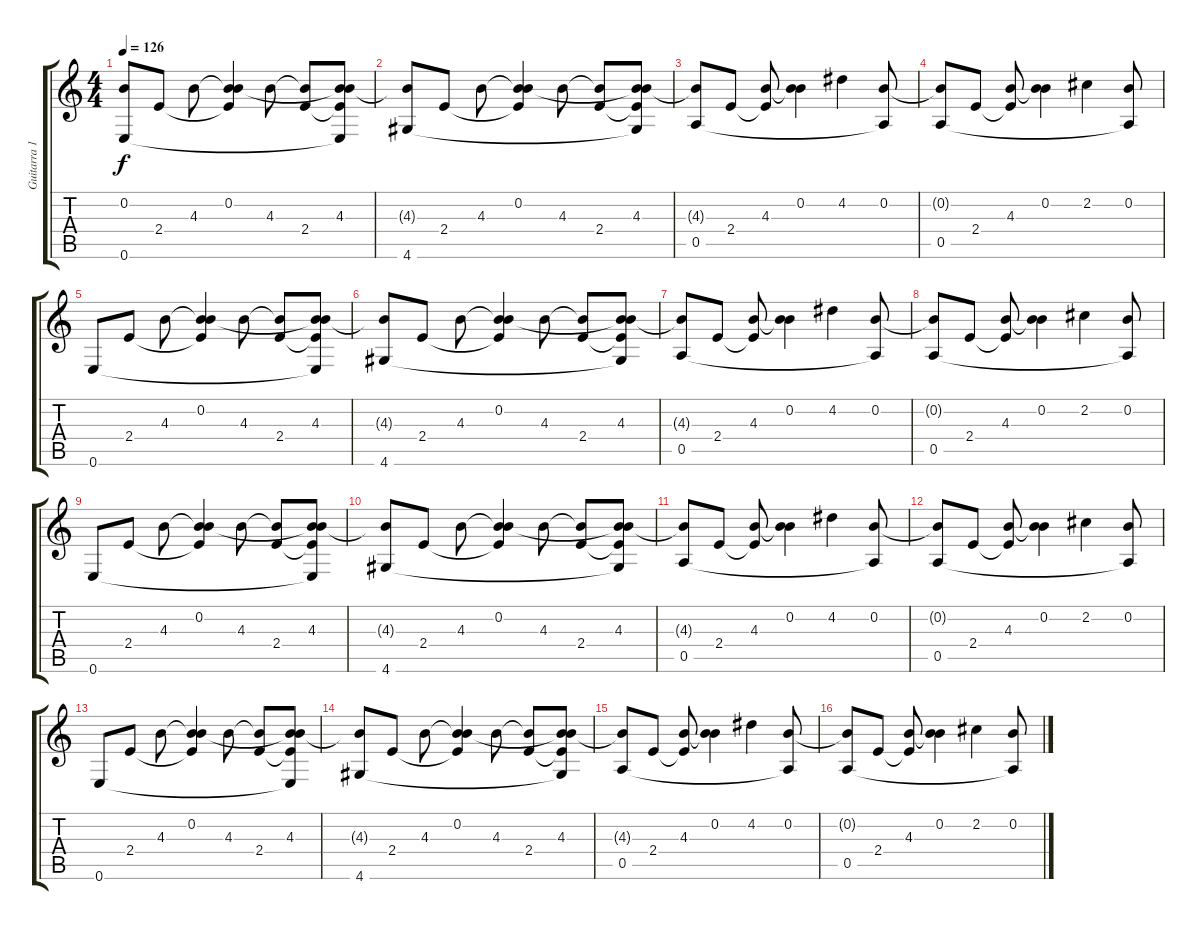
\track ("Guitarra 1" "Guitarra 1") {instrument acousticguitarsteel}
\staff {score tabs}
\tuning (E4 B3 G3 D3 A2 E2) {hide}
\ts (4 4)
\tempo 126
\clef g2
\ks c
(0.2{t} 0.6).8{dy f} 2.4.8 4.3.8 (0.2 4.3{t} 2.4{t}).4 4.3.8 (4.3{t} 2.4).8 (0.2{t} 4.3 2.4{t} 0.6{t}).8 |
(4.3{t} 4.6).8 2.4.8 4.3.8 (0.2 4.3{t} 2.4{t}).4 4.3.8 (4.3{t} 2.4).8 (0.2{t} 4.3 2.4{t} 4.6{t}).8 |
(4.3{t} 0.5).8 2.4.8 (4.3 2.4{t}).8 (0.2 4.3{t}).4 4.2.4 (0.2 0.5{t}).8 |
(0.2{t} 0.5).8 2.4.8 (4.3 2.4{t}).8 (0.2 4.3{t}).4 2.2.4 (0.2 0.5{t}).8 |
0.6.8 2.4.8 4.3.8 (0.2 4.3{t} 2.4{t}).4 4.3.8 (4.3{t} 2.4).8 (0.2{t} 4.3 2.4{t} 0.6{t}).8 |
(4.3{t} 4.6).8 2.4.8 4.3.8 (0.2 4.3{t} 2.4{t}).4 4.3.8 (4.3{t} 2.4).8 (0.2{t} 4.3 2.4{t} 4.6{t}).8 |
(4.3{t} 0.5).8 2.4.8 (4.3 2.4{t}).8 (0.2 4.3{t}).4 4.2.4 (0.2 0.5{t}).8 |
(0.2{t} 0.5).8 2.4.8 (4.3 2.4{t}).8 (0.2 4.3{t}).4 2.2.4 (0.2 0.5{t}).8 |
0.6.8 2.4.8 4.3.8 (0.2 4.3{t} 2.4{t}).4 4.3.8 (4.3{t} 2.4).8 (0.2{t} 4.3 2.4{t} 0.6{t}).8 |
(4.3{t} 4.6).8 2.4.8 4.3.8 (0.2 4.3{t} 2.4{t}).4 4.3.8 (4.3{t} 2.4).8 (0.2{t} 4.3 2.4{t} 4.6{t}).8 |
(4.3{t} 0.5).8 2.4.8 (4.3 2.4{t}).8 (0.2 4.3{t}).4 4.2.4 (0.2 0.5{t}).8 |
(0.2{t} 0.5).8 2.4.8 (4.3 2.4{t}).8 (0.2 4.3{t}).4 2.2.4 (0.2 0.5{t}).8 |
0.6.8 2.4.8 4.3.8 (0.2 4.3{t} 2.4{t}).4 4.3.8 (4.3{t} 2.4).8 (0.2{t} 4.3 2.4{t} 0.6{t}).8 |
(4.3{t} 4.6).8 2.4.8 4.3.8 (0.2 4.3{t} 2.4{t}).4 4.3.8 (4.3{t} 2.4).8 (0.2{t} 4.3 2.4{t} 4.6{t}).8 |
(4.3{t} 0.5).8 2.4.8 (4.3 2.4{t}).8 (0.2 4.3{t}).4 4.2.4 (0.2 0.5{t}).8 |
(0.2{t} 0.5).8 2.4.8 (4.3 2.4{t}).8 (0.2 4.3{t}).4 2.2.4 (0.2 0.5{t}).8
